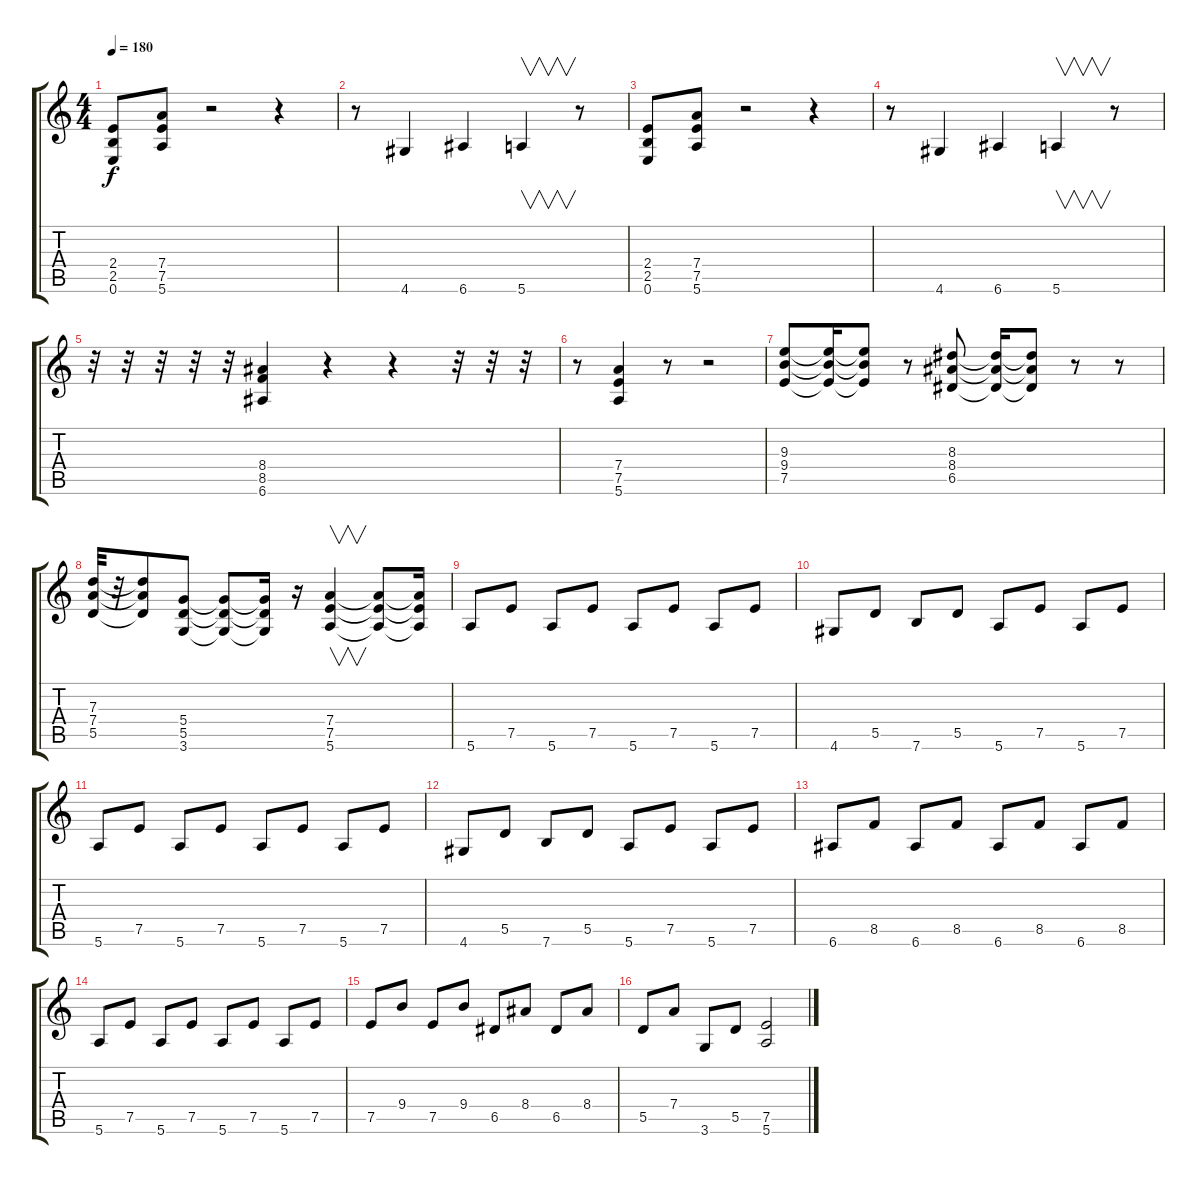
\track "" {instrument overdrivenguitar}
\staff {score tabs}
\tuning (E4 B3 G3 D3 A2 E2) {hide}
\ts (4 4)
\tempo 180
\clef g2
\ks c
(2.4 2.5 0.6).8{dy f instrument overdrivenguitar} (7.4 7.5 5.6).8 r.2 r.4 |
r.8 4.6.4 6.6.4 5.6.4{v} r.8 |
(2.4 2.5 0.6).8 (7.4 7.5 5.6).8 r.2 r.4 |
r.8 4.6.4 6.6.4 5.6.4{v} r.8 |
r.32 r.32 r.32 r.32 r.32 (8.4 8.5 6.6).4 r.4 r.4 r.32 r.32 r.32 |
r.8 (7.4 7.5 5.6).4 r.8 r.2 |
(9.3 9.4 7.5).8 (9.3{t} 9.4{t} 7.5{t}).16 (9.3{t} 9.4{t} 7.5{t}).8 r.8 (8.3 8.4 6.5).8 (8.3{t} 8.4{t} 6.5{t}).16 (8.3{t} 8.4{t} 6.5{t}).8 r.8 r.8 |
(7.3 7.4 5.5).32 r.32 (7.3{t} 7.4{t} 5.5{t}).8 (5.4 5.5 3.6).8 (5.4{t} 5.5{t} 3.6{t}).8 (5.4{t} 5.5{t} 3.6{t}).16 r.16 (7.4 7.5 5.6).4{v} (7.4{t} 7.5{t} 5.6{t}).8 (7.4{t} 7.5{t} 5.6{t}).16 |
5.6.8 7.5.8 5.6.8 7.5.8 5.6.8 7.5.8 5.6.8 7.5.8 |
4.6.8 5.5.8 7.6.8 5.5.8 5.6.8 7.5.8 5.6.8 7.5.8 |
5.6.8 7.5.8 5.6.8 7.5.8 5.6.8 7.5.8 5.6.8 7.5.8 |
4.6.8 5.5.8 7.6.8 5.5.8 5.6.8 7.5.8 5.6.8 7.5.8 |
6.6.8 8.5.8 6.6.8 8.5.8 6.6.8 8.5.8 6.6.8 8.5.8 |
5.6.8 7.5.8 5.6.8 7.5.8 5.6.8 7.5.8 5.6.8 7.5.8 |
7.5.8 9.4.8 7.5.8 9.4.8 6.5.8 8.4.8 6.5.8 8.4.8 |
5.5.8 7.4.8 3.6.8 5.5.8 (7.5 5.6).2
